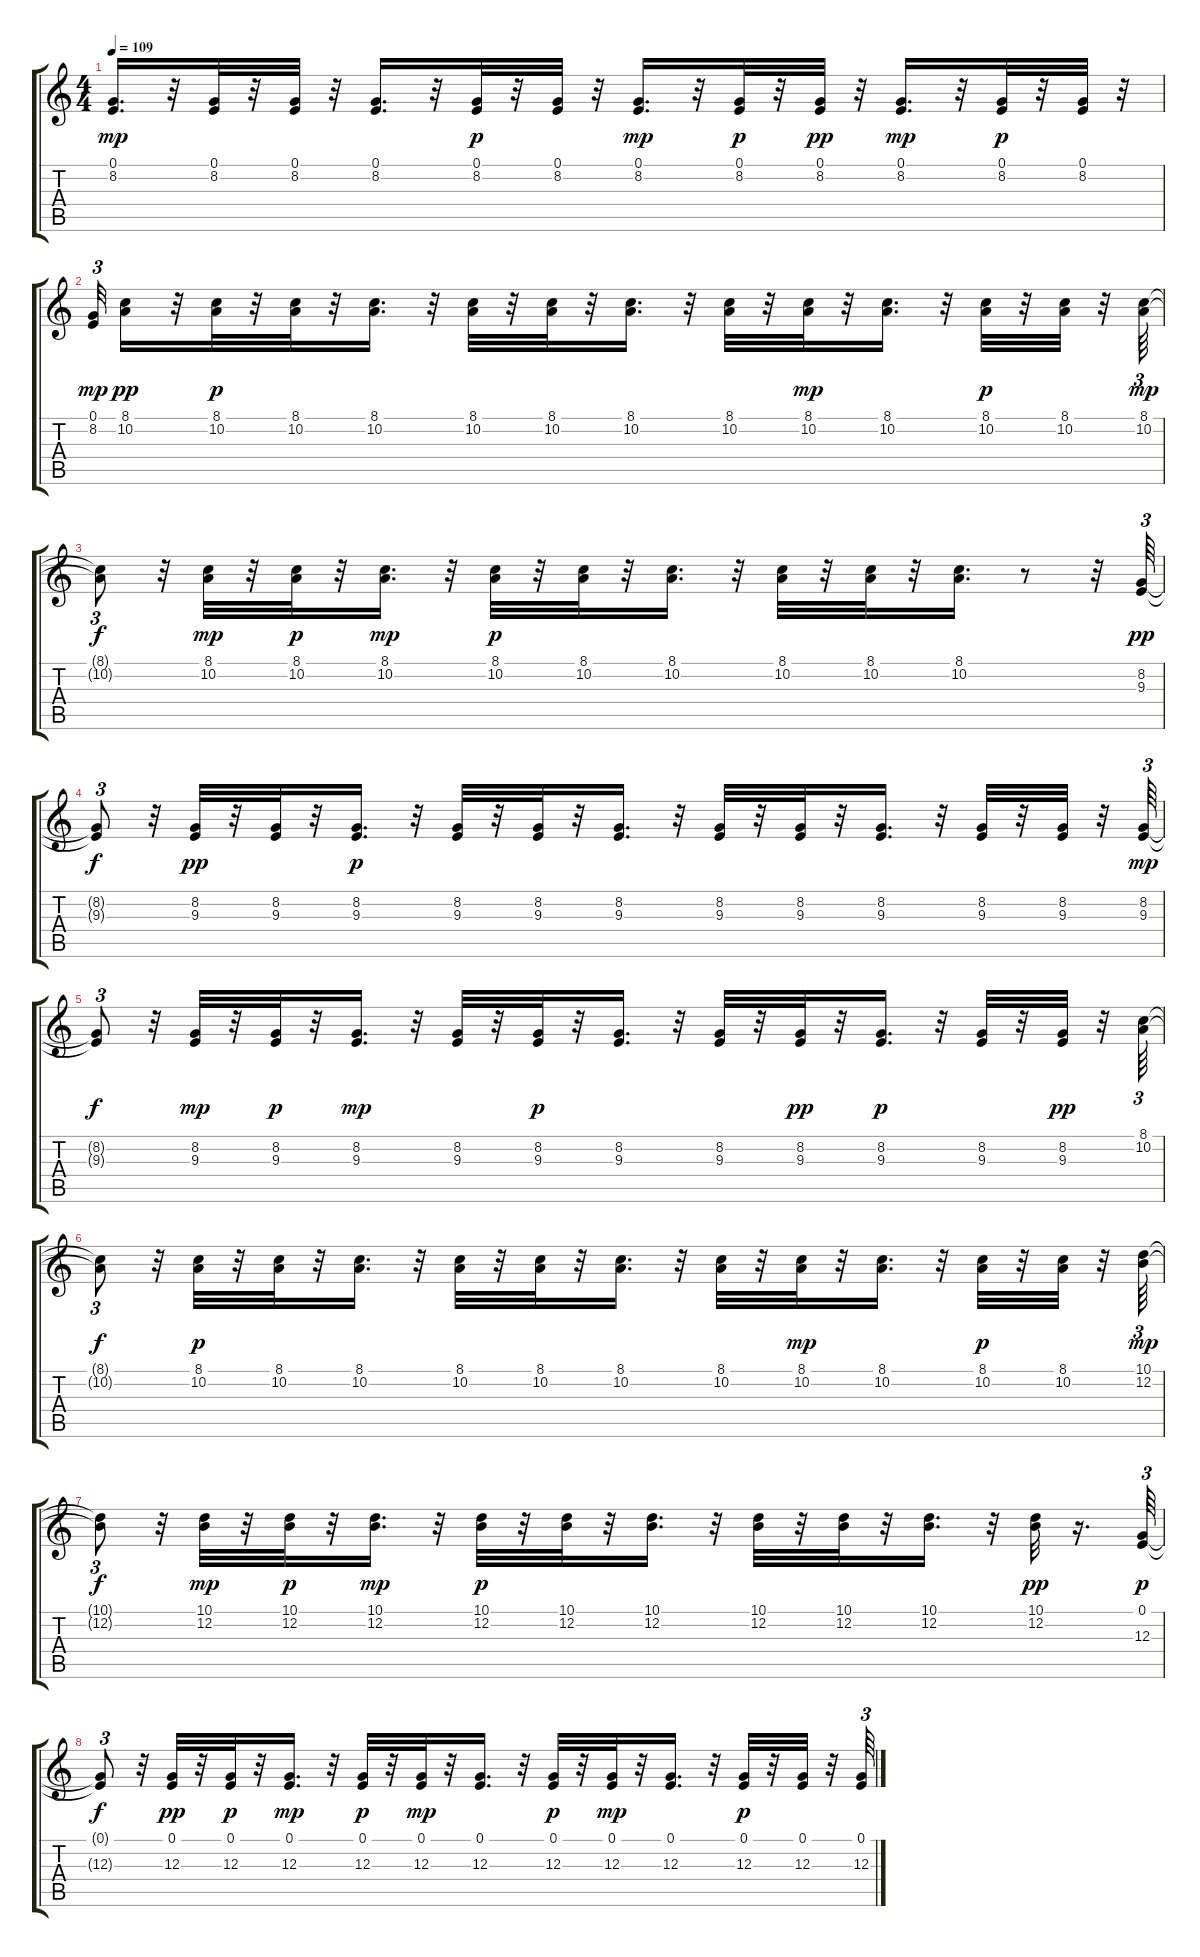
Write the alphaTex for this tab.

\track "" {instrument fiddle}
\staff {score tabs}
\tuning (E4 B3 G3 D3 A2 E2) {hide}
\ts (4 4)
\tempo 109
\clef g2
\ks c
(0.1 8.2).16{d dy mp} r.32 (0.1 8.2).32 r.32 (0.1 8.2).32 r.32 (0.1 8.2).16{d} r.32 (0.1 8.2).32{dy p} r.32 (0.1 8.2).32 r.32 (0.1 8.2).16{d dy mp} r.32 (0.1 8.2).32{dy p} r.32 (0.1 8.2).32{dy pp} r.32 (0.1 8.2).16{d dy mp} r.32 (0.1 8.2).32{dy p} r.32 (0.1 8.2).32 r.32 |
(0.1 8.2).32{tu (3 2) dy mp} (8.1 10.2).16{dy pp} r.32 (8.1 10.2).32{dy p} r.32 (8.1 10.2).32 r.32 (8.1 10.2).16{d} r.32 (8.1 10.2).32 r.32 (8.1 10.2).32 r.32 (8.1 10.2).16{d} r.32 (8.1 10.2).32 r.32 (8.1 10.2).32{dy mp} r.32 (8.1 10.2).16{d} r.32 (8.1 10.2).32{dy p} r.32 (8.1 10.2).32 r.32 (8.1 10.2).64{tu (3 2) dy mp} |
(8.1{t} 10.2{t}).8{tu (3 2) dy f} r.32 (8.1 10.2).32{dy mp} r.32 (8.1 10.2).32{dy p} r.32 (8.1 10.2).16{d dy mp} r.32 (8.1 10.2).32{dy p} r.32 (8.1 10.2).32 r.32 (8.1 10.2).16{d} r.32 (8.1 10.2).32 r.32 (8.1 10.2).32 r.32 (8.1 10.2).16{d} r.8 r.32 (8.2 9.3).64{tu (3 2) dy pp} |
(8.2{t} 9.3{t}).8{tu (3 2) dy f} r.32 (8.2 9.3).32{dy pp} r.32 (8.2 9.3).32 r.32 (8.2 9.3).16{d dy p} r.32 (8.2 9.3).32 r.32 (8.2 9.3).32 r.32 (8.2 9.3).16{d} r.32 (8.2 9.3).32 r.32 (8.2 9.3).32 r.32 (8.2 9.3).16{d} r.32 (8.2 9.3).32 r.32 (8.2 9.3).32 r.32 (8.2 9.3).64{tu (3 2) dy mp} |
(8.2{t} 9.3{t}).8{tu (3 2) dy f} r.32 (8.2 9.3).32{dy mp} r.32 (8.2 9.3).32{dy p} r.32 (8.2 9.3).16{d dy mp} r.32 (8.2 9.3).32 r.32 (8.2 9.3).32{dy p} r.32 (8.2 9.3).16{d} r.32 (8.2 9.3).32 r.32 (8.2 9.3).32{dy pp} r.32 (8.2 9.3).16{d dy p} r.32 (8.2 9.3).32 r.32 (8.2 9.3).32{dy pp} r.32 (8.1 10.2).64{tu (3 2)} |
(8.1{t} 10.2{t}).8{tu (3 2) dy f} r.32 (8.1 10.2).32{dy p} r.32 (8.1 10.2).32 r.32 (8.1 10.2).16{d} r.32 (8.1 10.2).32 r.32 (8.1 10.2).32 r.32 (8.1 10.2).16{d} r.32 (8.1 10.2).32 r.32 (8.1 10.2).32{dy mp} r.32 (8.1 10.2).16{d} r.32 (8.1 10.2).32{dy p} r.32 (8.1 10.2).32 r.32 (10.1 12.2).64{tu (3 2) dy mp} |
(10.1{t} 12.2{t}).8{tu (3 2) dy f} r.32 (10.1 12.2).32{dy mp} r.32 (10.1 12.2).32{dy p} r.32 (10.1 12.2).16{d dy mp} r.32 (10.1 12.2).32{dy p} r.32 (10.1 12.2).32 r.32 (10.1 12.2).16{d} r.32 (10.1 12.2).32 r.32 (10.1 12.2).32 r.32 (10.1 12.2).16{d} r.32 (10.1 12.2).32{dy pp} r.16{d} (0.1 12.3).64{tu (3 2) dy p} |
(0.1{t} 12.3{t}).8{tu (3 2) dy f} r.32 (0.1 12.3).32{dy pp} r.32 (0.1 12.3).32{dy p} r.32 (0.1 12.3).16{d dy mp} r.32 (0.1 12.3).32{dy p} r.32 (0.1 12.3).32{dy mp} r.32 (0.1 12.3).16{d} r.32 (0.1 12.3).32{dy p} r.32 (0.1 12.3).32{dy mp} r.32 (0.1 12.3).16{d} r.32 (0.1 12.3).32{dy p} r.32 (0.1 12.3).32 r.32 (0.1 12.3).64{tu (3 2)}
